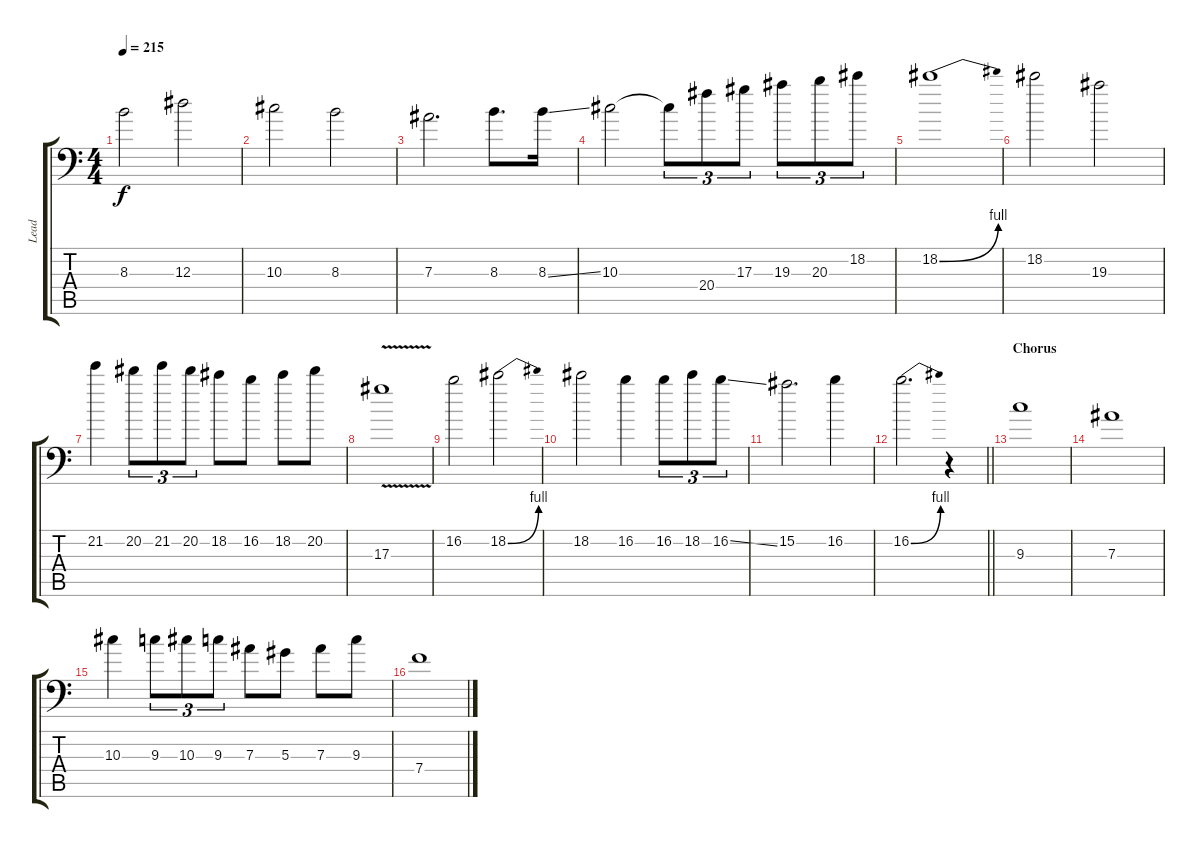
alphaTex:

\track ("Lead" "Lead") {instrument distortionguitar}
\staff {score tabs}
\tuning (C4 G3 Eb3 Bb2 F2 Bb1) {hide}
\ts (4 4)
\tempo 215
\clef f4
\ks c
8.3.2{dy f} 12.3.2 |
10.3.2 8.3.2 |
7.3.2{d} 8.3.8{d} 8.3{ss}.16 |
10.3.2 10.3{t}.8{tu (3 2)} 20.4.8{tu (3 2)} 17.3.8{tu (3 2)} 19.3.8{tu (3 2)} 20.3.8{tu (3 2)} 18.2.8{tu (3 2)} |
18.2{be (bend 0 0 60 4)}.1 |
18.2.2 19.3.2 |
21.2.4 20.2.8{tu (3 2)} 21.2.8{tu (3 2)} 20.2.8{tu (3 2)} 18.2.8 16.2.8 18.2.8 20.2.8 |
17.3{v}.1 |
16.2.2 18.2{be (bend 0 0 60 4)}.2 |
18.2.2 16.2.4 16.2.8{tu (3 2)} 18.2.8{tu (3 2)} 16.2{ss}.8{tu (3 2)} |
15.2.2{d} 16.2.4 |
\barLineRight lightlight
16.2{be (bend 0 0 60 4)}.2{d} r.4 |
\section ("" "Chorus")
9.3.1 |
7.3.1 |
10.3.4 9.3.8{tu (3 2)} 10.3.8{tu (3 2)} 9.3.8{tu (3 2)} 7.3.8 5.3.8 7.3.8 9.3.8 |
7.4.1
